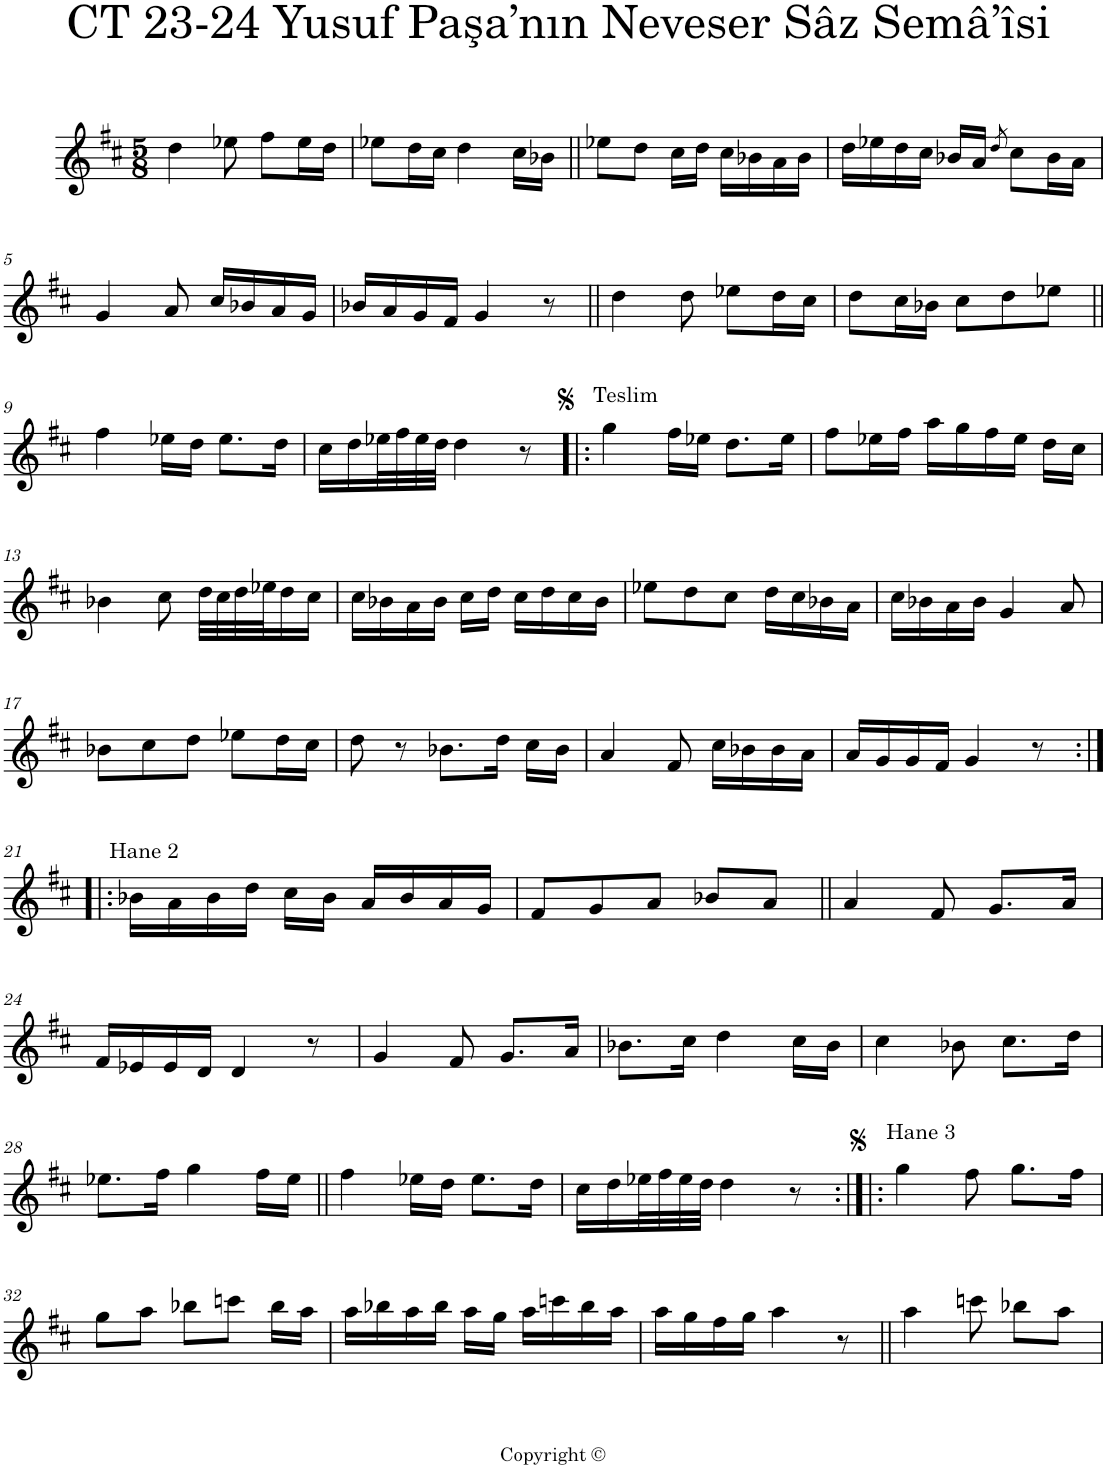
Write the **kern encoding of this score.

**kern
*part1
*staff1
*I"Piano
*I'Pno
*clefG2
*k[f#c#]
*D:
*M5/8
=1
4dd\
8ee-X\
8ff#\L
16ee-\L
16dd\JJ
=2
8ee-X\L
16dd\L
16cc#\JJ
4dd\
16cc#\LL
16b-X\JJ
=3||
8ee-X\L
8dd\J
16cc#\LL
16dd\JJ
16cc#\LL
16b-X\
16a\
16b-\JJ
=4
16dd\LL
16ee-X\
16dd\
16cc#\JJ
16b-X/LL
16a/JJ
8qdd/
8cc#\L
16b-\L
16a\JJ
!!LO:LB:g=z
=5
4g/
8a/
16cc#/LL
16b-X/
16a/
16g/JJ
=6
16b-X/LL
16a/
16g/
16f#/JJ
4g/
8r
=7||
4dd\
8dd\
8ee-X\L
16dd\L
16cc#\JJ
=8
8dd\L
16cc#\L
16b-X\JJ
8cc#\L
8dd\
8ee-X\J
!!LO:LB:g=z
=9||
4ff#\
16ee-X\LL
16dd\JJ
8.ee-\L
16dd\Jk
=10
16cc#\LL
16dd\
32ee-X\L
32ff#\
32ee-\
32dd\JJJ
4dd\
8r
=11!|:
!LO:TX:a:t=Teslim
4gg\
16ff#\LL
16ee-X\JJ
8.dd\L
16ee-\Jk
=12
8ff#\L
16ee-X\L
16ff#\JJ
16aa\LL
16gg\
16ff#\
16ee-\JJ
16dd\LL
16cc#\JJ
!!LO:LB:g=z
=13
4b-X\
8cc#\
32dd\LLL
32cc#\
32dd\
32ee-X\J
16dd\
16cc#\JJ
=14
16cc#\LL
16b-X\
16a\
16b-\JJ
16cc#\LL
16dd\JJ
16cc#\LL
16dd\
16cc#\
16b-\JJ
=15
8ee-X\L
8dd\
8cc#\J
16dd\LL
16cc#\
16b-X\
16a\JJ
=16
16cc#\LL
16b-X\
16a\
16b-\JJ
4g/
8a/
!!LO:LB:g=z
=17
8b-X\L
8cc#\
8dd\J
8ee-X\L
16dd\L
16cc#\JJ
=18
8dd\
8r
8.b-X\L
16dd\Jk
16cc#\LL
16b-\JJ
=19
4a/
8f#/
16cc#\LL
16b-X\
16b-\
16a\JJ
=20
16a/LL
16g/
16g/
16f#/JJ
4g/
8r
!!LO:LB:g=z
=21:|!|:
!LO:TX:a:t=Hane 2
16b-X\LL
16a\
16b-\
16dd\JJ
16cc#\LL
16b-\JJ
16a/LL
16b-/
16a/
16g/JJ
=22
8f#/L
8g/
8a/J
8b-X/L
8a/J
=23||
4a/
8f#/
8.g/L
16a/Jk
!!LO:LB:g=z
=24
16f#/LL
16e-X/
16e-/
16d/JJ
4d/
8r
=25
4g/
8f#/
8.g/L
16a/Jk
=26
8.b-X\L
16cc#\Jk
4dd\
16cc#\LL
16b-\JJ
=27
4cc#\
8b-X\
8.cc#\L
16dd\Jk
!!LO:LB:g=z
=28
8.ee-X\L
16ff#\Jk
4gg\
16ff#\LL
16ee-\JJ
=29||
4ff#\
16ee-X\LL
16dd\JJ
8.ee-\L
16dd\Jk
=30
16cc#\LL
16dd\
32ee-X\L
32ff#\
32ee-\
32dd\JJJ
4dd\
8r
=31:|!|:
!LO:TX:a:t=Hane 3
4gg\
8ff#\
8.gg\L
16ff#\Jk
!!LO:LB:g=z
=32
8gg\L
8aa\J
8bb-X\L
8cccn\J
16bb-\LL
16aa\JJ
=33
16aa\LL
16bb-X\
16aa\
16bb-\JJ
16aa\LL
16gg\JJ
16aa\LL
16cccn\
16bb-\
16aa\JJ
=34
16aa\LL
16gg\
16ff#\
16gg\JJ
4aa\
8r
=35||
4aa\
8cccn\
8bb-X\L
8aa\J
=
*-
